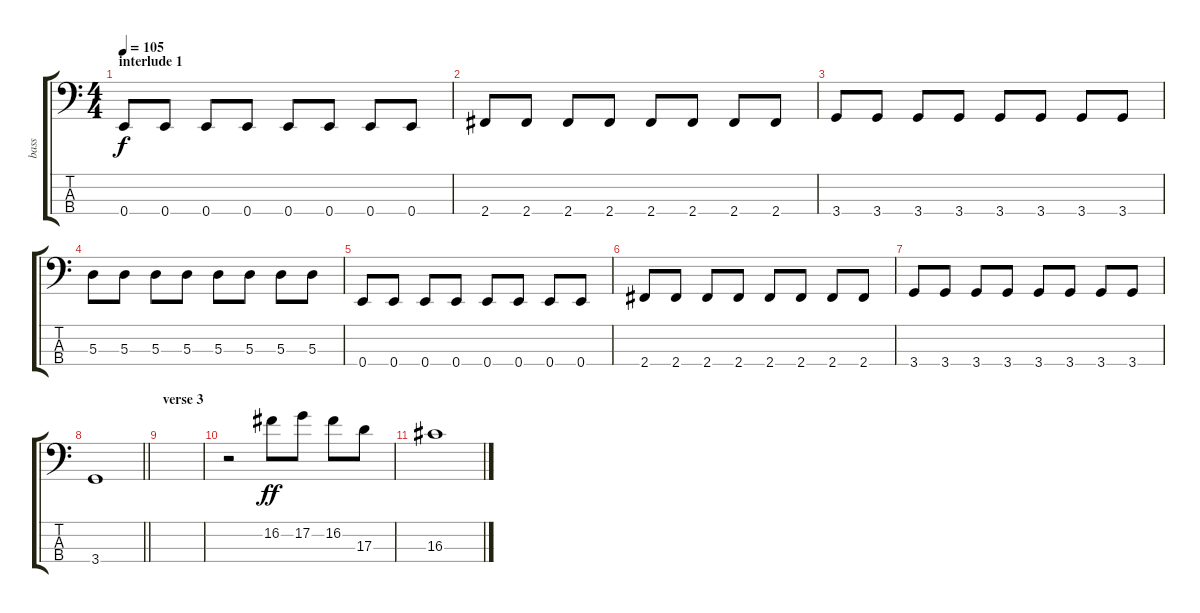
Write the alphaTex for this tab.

\track ("bass" "bass") {instrument electricbassfinger}
\staff {score tabs}
\tuning (G2 D2 A1 E1) {hide}
\ts (4 4)
\section ("" "interlude 1")
\tempo 105
\clef f4
\ks c
0.4.8{dy f} 0.4.8 0.4.8 0.4.8 0.4.8 0.4.8 0.4.8 0.4.8 |
2.4.8 2.4.8 2.4.8 2.4.8 2.4.8 2.4.8 2.4.8 2.4.8 |
3.4.8 3.4.8 3.4.8 3.4.8 3.4.8 3.4.8 3.4.8 3.4.8 |
5.3.8 5.3.8 5.3.8 5.3.8 5.3.8 5.3.8 5.3.8 5.3.8 |
0.4.8 0.4.8 0.4.8 0.4.8 0.4.8 0.4.8 0.4.8 0.4.8 |
2.4.8 2.4.8 2.4.8 2.4.8 2.4.8 2.4.8 2.4.8 2.4.8 |
3.4.8 3.4.8 3.4.8 3.4.8 3.4.8 3.4.8 3.4.8 3.4.8 |
\barLineRight lightlight
3.4.1 |
\section ("" "verse 3")
|
r.2 16.2.8{dy ff} 17.2.8 16.2.8 17.3.8 |
16.3.1
